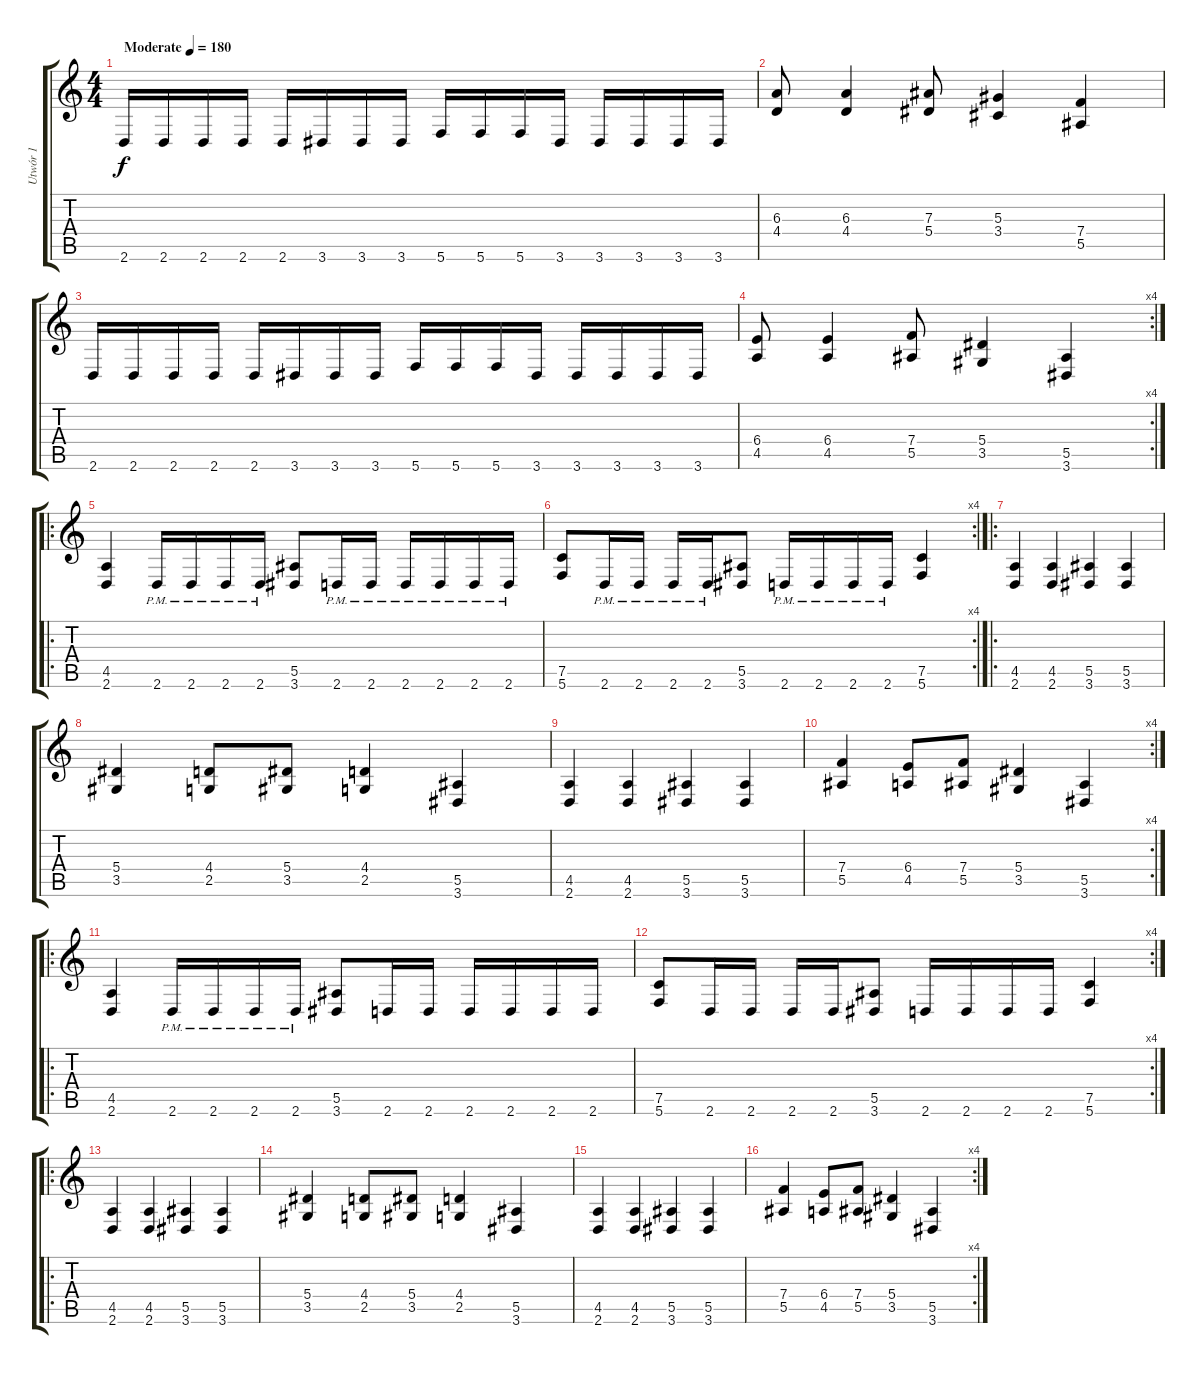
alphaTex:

\track ("Utwór 1" "Utwór 1") {instrument distortionguitar}
\staff {score tabs}
\tuning (C4 G3 Eb3 Bb2 F2 C2) {hide}
\ts (4 4)
\tempo (180 "Moderate")
\clef g2
\ks c
2.6.16{dy f instrument distortionguitar} 2.6.16 2.6.16 2.6.16 2.6.16 3.6.16 3.6.16 3.6.16 5.6.16 5.6.16 5.6.16 3.6.16 3.6.16 3.6.16 3.6.16 3.6.16 |
(6.3 4.4).8 (6.3 4.4).4 (7.3 5.4).8 (5.3 3.4).4 (7.4 5.5).4 |
2.6.16 2.6.16 2.6.16 2.6.16 2.6.16 3.6.16 3.6.16 3.6.16 5.6.16 5.6.16 5.6.16 3.6.16 3.6.16 3.6.16 3.6.16 3.6.16 |
\rc 4
(6.4 4.5).8 (6.4 4.5).4 (7.4 5.5).8 (5.4 3.5).4 (5.5 3.6).4 |
\ro
(4.5 2.6).4 2.6{pm}.16 2.6{pm}.16 2.6{pm}.16 2.6{pm}.16 (5.5 3.6).8 2.6{pm}.16 2.6{pm}.16 2.6{pm}.16 2.6{pm}.16 2.6{pm}.16 2.6{pm}.16 |
\rc 4
(7.5 5.6).8 2.6{pm}.16 2.6{pm}.16 2.6{pm}.16 2.6{pm}.16 (5.5 3.6).8 2.6{pm}.16 2.6{pm}.16 2.6{pm}.16 2.6{pm}.16 (7.5 5.6).4 |
\ro
(4.5 2.6).4 (4.5 2.6).4 (5.5 3.6).4 (5.5 3.6).4 |
(5.4 3.5).4 (4.4 2.5).8 (5.4 3.5).8 (4.4 2.5).4 (5.5 3.6).4 |
(4.5 2.6).4 (4.5 2.6).4 (5.5 3.6).4 (5.5 3.6).4 |
\rc 4
(7.4 5.5).4 (6.4 4.5).8 (7.4 5.5).8 (5.4 3.5).4 (5.5 3.6).4 |
\ro
(4.5 2.6).4 2.6{pm}.16 2.6{pm}.16 2.6{pm}.16 2.6{pm}.16 (5.5 3.6).8 2.6.16 2.6.16 2.6.16 2.6.16 2.6.16 2.6.16 |
\rc 4
(7.5 5.6).8 2.6.16 2.6.16 2.6.16 2.6.16 (5.5 3.6).8 2.6.16 2.6.16 2.6.16 2.6.16 (7.5 5.6).4 |
\ro
(4.5 2.6).4 (4.5 2.6).4 (5.5 3.6).4 (5.5 3.6).4 |
(5.4 3.5).4 (4.4 2.5).8 (5.4 3.5).8 (4.4 2.5).4 (5.5 3.6).4 |
(4.5 2.6).4 (4.5 2.6).4 (5.5 3.6).4 (5.5 3.6).4 |
\rc 4
(7.4 5.5).4 (6.4 4.5).8 (7.4 5.5).8 (5.4 3.5).4 (5.5 3.6).4
